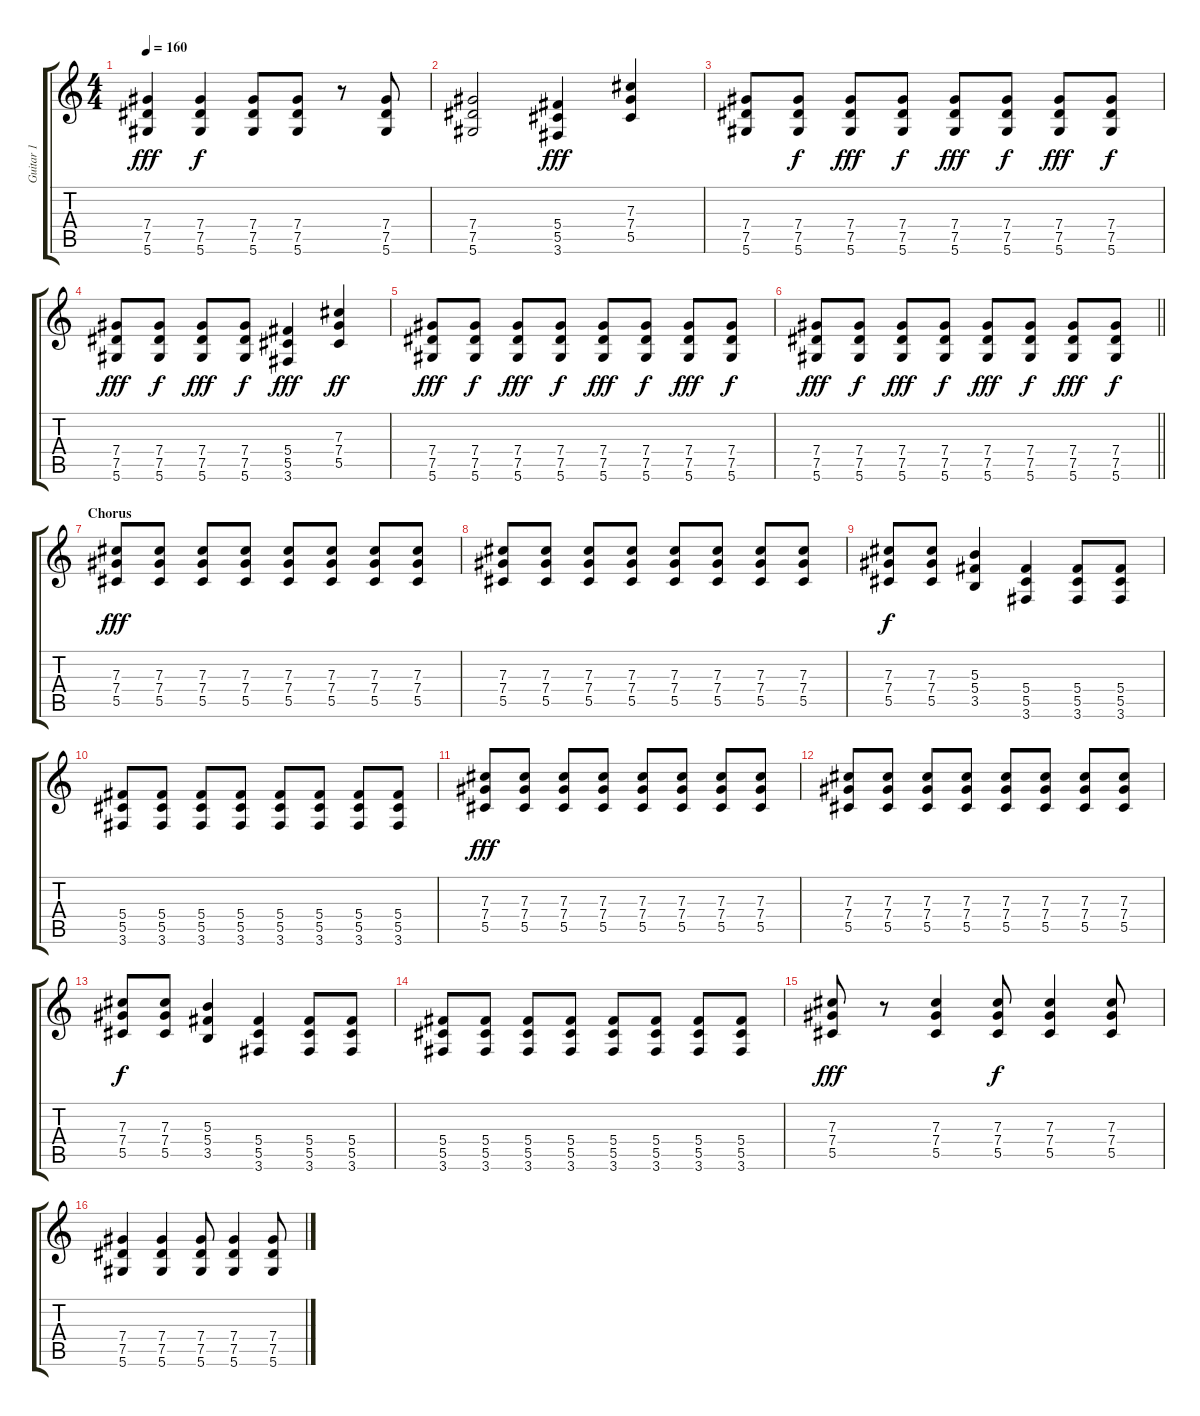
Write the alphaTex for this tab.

\track ("Guitar 1" "Guitar 1") {instrument overdrivenguitar}
\staff {score tabs}
\tuning (Eb4 Bb3 Gb3 Db3 Ab2 Eb2) {hide}
\ts (4 4)
\tempo 160
\clef g2
\ks c
(7.4 7.5 5.6).4{dy fff} (7.4 7.5 5.6).4{dy f} (7.4 7.5 5.6).8 (7.4 7.5 5.6).8 r.8 (7.4 7.5 5.6).8 |
(7.4 7.5 5.6).2 (5.4 5.5 3.6).4{dy fff} (7.3 7.4 5.5).4 |
(7.4 7.5 5.6).8 (7.4 7.5 5.6).8{dy f} (7.4 7.5 5.6).8{dy fff} (7.4 7.5 5.6).8{dy f} (7.4 7.5 5.6).8{dy fff} (7.4 7.5 5.6).8{dy f} (7.4 7.5 5.6).8{dy fff} (7.4 7.5 5.6).8{dy f} |
(7.4 7.5 5.6).8{dy fff} (7.4 7.5 5.6).8{dy f} (7.4 7.5 5.6).8{dy fff} (7.4 7.5 5.6).8{dy f} (5.4 5.5 3.6).4{dy fff} (7.3 7.4 5.5).4{dy ff} |
(7.4 7.5 5.6).8{dy fff} (7.4 7.5 5.6).8{dy f} (7.4 7.5 5.6).8{dy fff} (7.4 7.5 5.6).8{dy f} (7.4 7.5 5.6).8{dy fff} (7.4 7.5 5.6).8{dy f} (7.4 7.5 5.6).8{dy fff} (7.4 7.5 5.6).8{dy f} |
\barLineRight lightlight
(7.4 7.5 5.6).8{dy fff} (7.4 7.5 5.6).8{dy f} (7.4 7.5 5.6).8{dy fff} (7.4 7.5 5.6).8{dy f} (7.4 7.5 5.6).8{dy fff} (7.4 7.5 5.6).8{dy f} (7.4 7.5 5.6).8{dy fff} (7.4 7.5 5.6).8{dy f} |
\section ("" "Chorus")
(7.3 7.4 5.5).8{dy fff} (7.3 7.4 5.5).8 (7.3 7.4 5.5).8 (7.3 7.4 5.5).8 (7.3 7.4 5.5).8 (7.3 7.4 5.5).8 (7.3 7.4 5.5).8 (7.3 7.4 5.5).8 |
(7.3 7.4 5.5).8 (7.3 7.4 5.5).8 (7.3 7.4 5.5).8 (7.3 7.4 5.5).8 (7.3 7.4 5.5).8 (7.3 7.4 5.5).8 (7.3 7.4 5.5).8 (7.3 7.4 5.5).8 |
(7.3 7.4 5.5).8{dy f} (7.3 7.4 5.5).8 (5.3 5.4 3.5).4 (5.4 5.5 3.6).4 (5.4 5.5 3.6).8 (5.4 5.5 3.6).8 |
(5.4 5.5 3.6).8 (5.4 5.5 3.6).8 (5.4 5.5 3.6).8 (5.4 5.5 3.6).8 (5.4 5.5 3.6).8 (5.4 5.5 3.6).8 (5.4 5.5 3.6).8 (5.4 5.5 3.6).8 |
(7.3 7.4 5.5).8{dy fff} (7.3 7.4 5.5).8 (7.3 7.4 5.5).8 (7.3 7.4 5.5).8 (7.3 7.4 5.5).8 (7.3 7.4 5.5).8 (7.3 7.4 5.5).8 (7.3 7.4 5.5).8 |
(7.3 7.4 5.5).8 (7.3 7.4 5.5).8 (7.3 7.4 5.5).8 (7.3 7.4 5.5).8 (7.3 7.4 5.5).8 (7.3 7.4 5.5).8 (7.3 7.4 5.5).8 (7.3 7.4 5.5).8 |
(7.3 7.4 5.5).8{dy f} (7.3 7.4 5.5).8 (5.3 5.4 3.5).4 (5.4 5.5 3.6).4 (5.4 5.5 3.6).8 (5.4 5.5 3.6).8 |
(5.4 5.5 3.6).8 (5.4 5.5 3.6).8 (5.4 5.5 3.6).8 (5.4 5.5 3.6).8 (5.4 5.5 3.6).8 (5.4 5.5 3.6).8 (5.4 5.5 3.6).8 (5.4 5.5 3.6).8 |
(7.3 7.4 5.5).8{dy fff} r.8 (7.3 7.4 5.5).4 (7.3 7.4 5.5).8{dy f} (7.3 7.4 5.5).4 (7.3 7.4 5.5).8 |
(7.4 7.5 5.6).4 (7.4 7.5 5.6).4 (7.4 7.5 5.6).8 (7.4 7.5 5.6).4 (7.4 7.5 5.6).8
